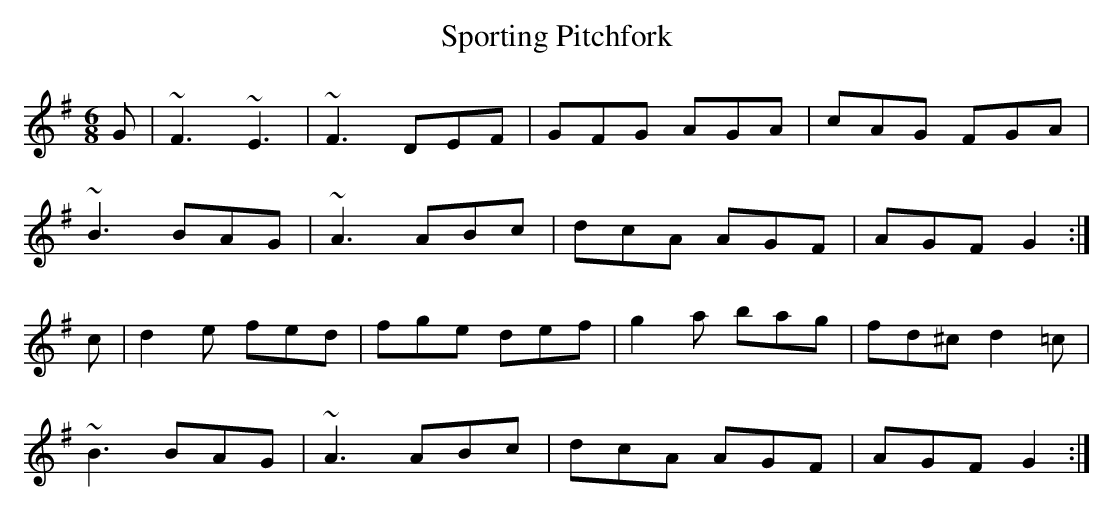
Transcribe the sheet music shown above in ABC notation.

X:1
T:Sporting Pitchfork
M:6/8
K:G
G|~F3 ~E3|~F3 DEF|GFG AGA|cAG FGA|
~B3 BAG|~A3 ABc|dcA AGF| AGF G2:|
c|d2e fed|fge def|g2a bag|fd^c d2=c|
~B3 BAG|~A3 ABc|dcA AGF|AGF G2:|
